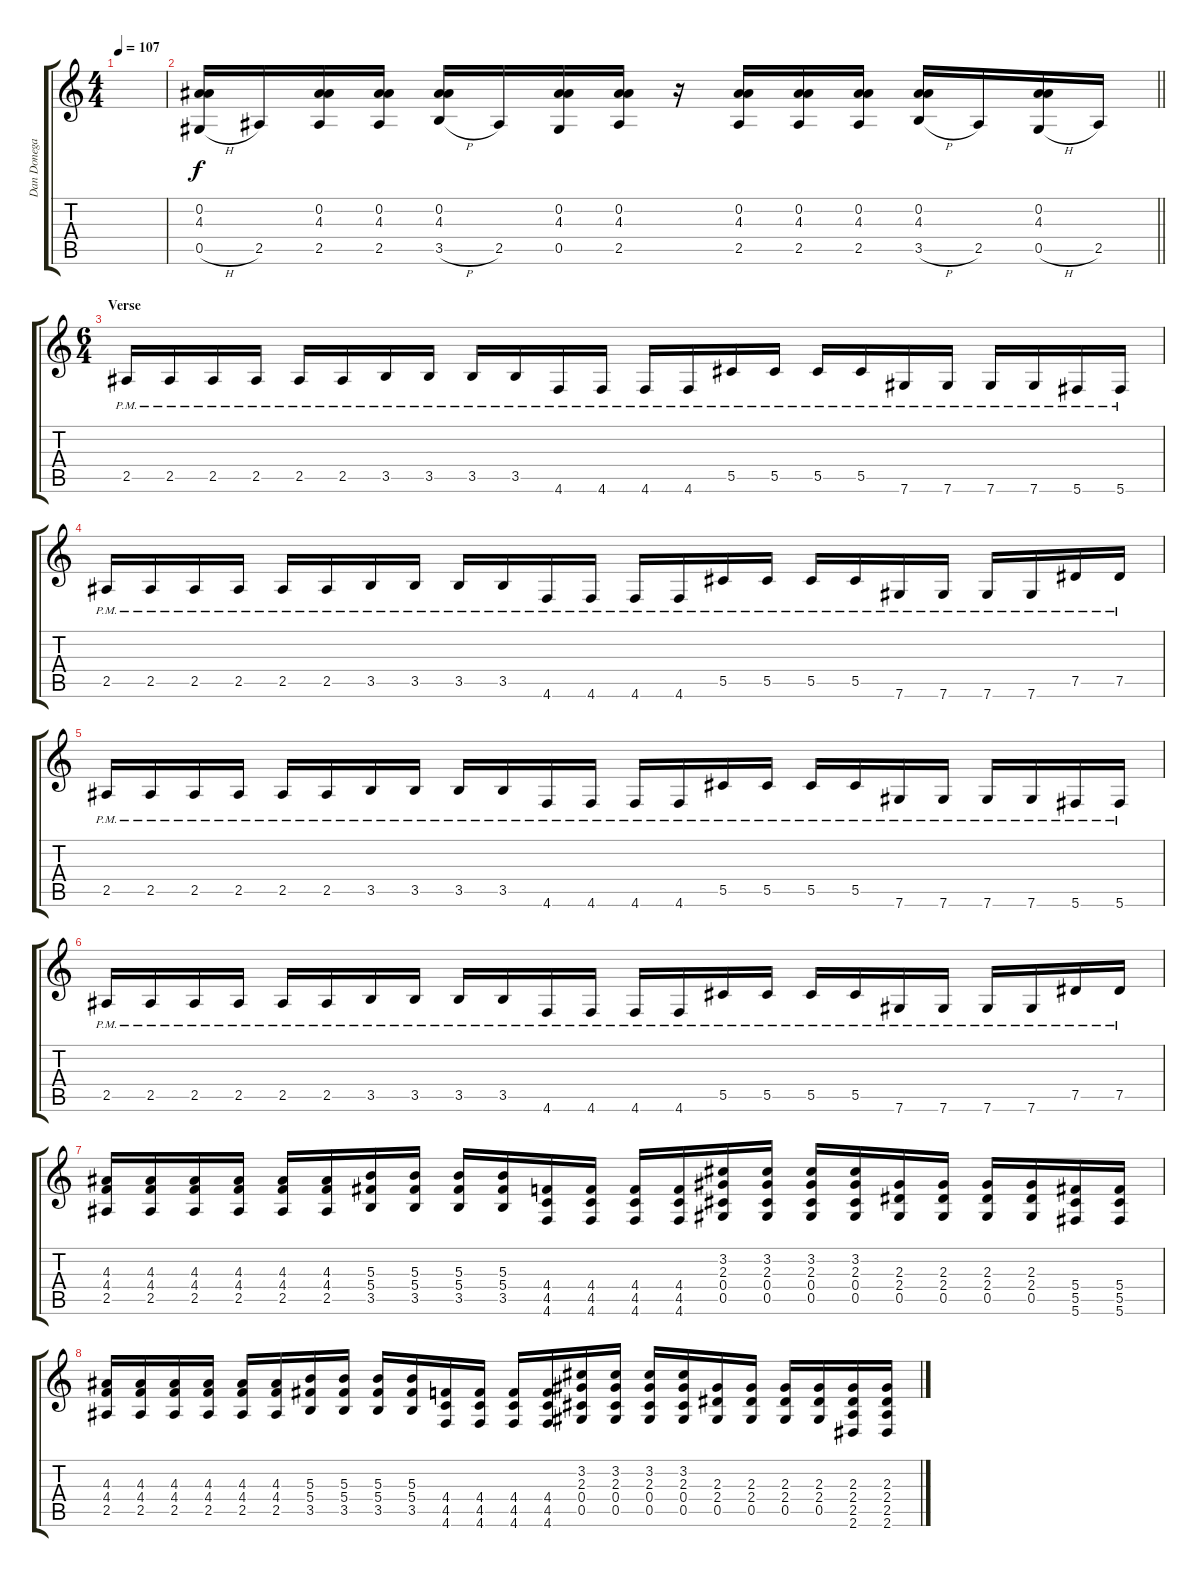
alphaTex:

\track ("Dan Donegan 2" "Dan Donega") {instrument distortionguitar}
\staff {score tabs}
\tuning (Eb4 Bb3 Gb3 Db3 Ab2 Db2) {hide}
\ts (4 4)
\tempo 107
\clef g2
\ks c
|
\barLineRight lightlight
(0.2 4.3 0.5{h}).16 2.5.16 (0.2 4.3 2.5).16 (0.2 4.3 2.5).16 (0.2 4.3 3.5{h}).16 2.5.16 (0.2 4.3 0.5).16 (0.2 4.3 2.5).16 r.16 (0.2 4.3 2.5).16 (0.2 4.3 2.5).16 (0.2 4.3 2.5).16 (0.2 4.3 3.5{h}).16 2.5.16 (0.2 4.3 0.5{h}).16 2.5.16 |
\ts (6 4)
\section ("" "Verse")
2.5{pm}.16{volume 3 instrument distortionguitar} 2.5{pm}.16 2.5{pm}.16 2.5{pm}.16 2.5{pm}.16 2.5{pm}.16 3.5{pm}.16 3.5{pm}.16 3.5{pm}.16 3.5{pm}.16 4.6{pm}.16 4.6{pm}.16 4.6{pm}.16 4.6{pm}.16 5.5{pm}.16 5.5{pm}.16 5.5{pm}.16 5.5{pm}.16 7.6{pm}.16 7.6{pm}.16 7.6{pm}.16 7.6{pm}.16 5.6{pm}.16 5.6{pm}.16 |
2.5{pm}.16 2.5{pm}.16 2.5{pm}.16 2.5{pm}.16 2.5{pm}.16 2.5{pm}.16 3.5{pm}.16 3.5{pm}.16 3.5{pm}.16 3.5{pm}.16 4.6{pm}.16 4.6{pm}.16 4.6{pm}.16 4.6{pm}.16 5.5{pm}.16 5.5{pm}.16 5.5{pm}.16 5.5{pm}.16 7.6{pm}.16 7.6{pm}.16 7.6{pm}.16 7.6{pm}.16 7.5{pm}.16 7.5{pm}.16 |
2.5{pm}.16 2.5{pm}.16 2.5{pm}.16 2.5{pm}.16 2.5{pm}.16 2.5{pm}.16 3.5{pm}.16 3.5{pm}.16 3.5{pm}.16 3.5{pm}.16 4.6{pm}.16 4.6{pm}.16 4.6{pm}.16 4.6{pm}.16 5.5{pm}.16 5.5{pm}.16 5.5{pm}.16 5.5{pm}.16 7.6{pm}.16 7.6{pm}.16 7.6{pm}.16 7.6{pm}.16 5.6{pm}.16 5.6{pm}.16 |
2.5{pm}.16 2.5{pm}.16 2.5{pm}.16 2.5{pm}.16 2.5{pm}.16 2.5{pm}.16 3.5{pm}.16 3.5{pm}.16 3.5{pm}.16 3.5{pm}.16 4.6{pm}.16 4.6{pm}.16 4.6{pm}.16 4.6{pm}.16 5.5{pm}.16 5.5{pm}.16 5.5{pm}.16 5.5{pm}.16 7.6{pm}.16 7.6{pm}.16 7.6{pm}.16 7.6{pm}.16 7.5{pm}.16 7.5{pm}.16 |
(4.3 4.4 2.5).16{volume 13 instrument distortionguitar} (4.3 4.4 2.5).16 (4.3 4.4 2.5).16 (4.3 4.4 2.5).16 (4.3 4.4 2.5).16 (4.3 4.4 2.5).16 (5.3 5.4 3.5).16 (5.3 5.4 3.5).16 (5.3 5.4 3.5).16 (5.3 5.4 3.5).16 (4.4 4.5 4.6).16 (4.4 4.5 4.6).16 (4.4 4.5 4.6).16 (4.4 4.5 4.6).16 (3.2 2.3 0.4 0.5).16 (3.2 2.3 0.4 0.5).16 (3.2 2.3 0.4 0.5).16 (3.2 2.3 0.4 0.5).16 (2.3 2.4 0.5).16 (2.3 2.4 0.5).16 (2.3 2.4 0.5).16 (2.3 2.4 0.5).16 (5.4 5.5 5.6).16 (5.4 5.5 5.6).16 |
(4.3 4.4 2.5).16 (4.3 4.4 2.5).16 (4.3 4.4 2.5).16 (4.3 4.4 2.5).16 (4.3 4.4 2.5).16 (4.3 4.4 2.5).16 (5.3 5.4 3.5).16 (5.3 5.4 3.5).16 (5.3 5.4 3.5).16 (5.3 5.4 3.5).16 (4.4 4.5 4.6).16 (4.4 4.5 4.6).16 (4.4 4.5 4.6).16 (4.4 4.5 4.6).16 (3.2 2.3 0.4 0.5).16 (3.2 2.3 0.4 0.5).16 (3.2 2.3 0.4 0.5).16 (3.2 2.3 0.4 0.5).16 (2.3 2.4 0.5).16 (2.3 2.4 0.5).16 (2.3 2.4 0.5).16 (2.3 2.4 0.5).16 (2.3 2.4 2.5 2.6).16 (2.3 2.4 2.5 2.6).16
